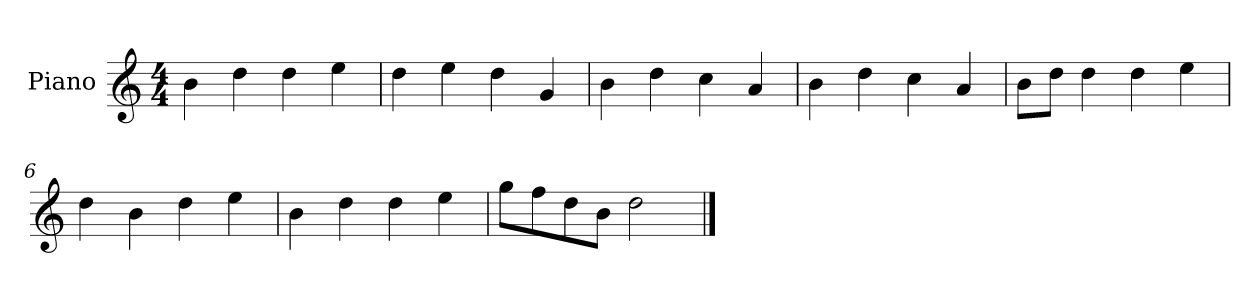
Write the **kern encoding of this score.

**kern
*part1
*staff1
*I"Piano
*I'P-no
*clefG2
*k[]
*M4/4
*MM90
=1
4b\
4dd\
4dd\
4ee\
=2
4dd\
4ee\
4dd\
4g/
=3
4b\
4dd\
4cc\
4a/
=4
4b\
4dd\
4cc\
4a/
=5
8b\L
8dd\J
4dd\
4dd\
4ee\
=6
4dd\
4b\
4dd\
4ee\
=7
4b\
4dd\
4dd\
4ee\
=8
8gg\L
8ff\
8dd\
8b\J
2dd\
==
*-
